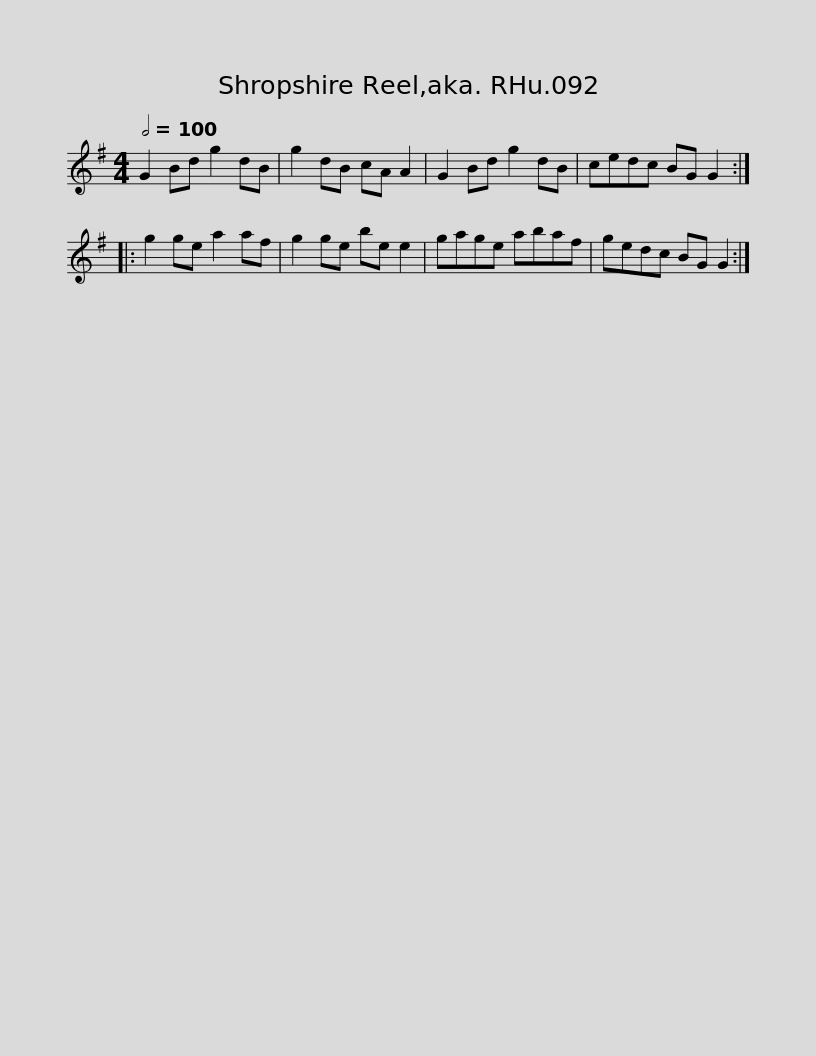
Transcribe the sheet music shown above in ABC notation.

X:1
L:1/8
Q:1/2=100
M:4/4
I:linebreak $
K:G
V:1 treble
V:1
 G2 Bd g2 dB | g2 dB cA A2 | G2 Bd g2 dB | cedc BG G2 ::$ g2 ge a2 af | %5
 g2 ge be e2 | gage abaf | gedc BG G2 :| %8
